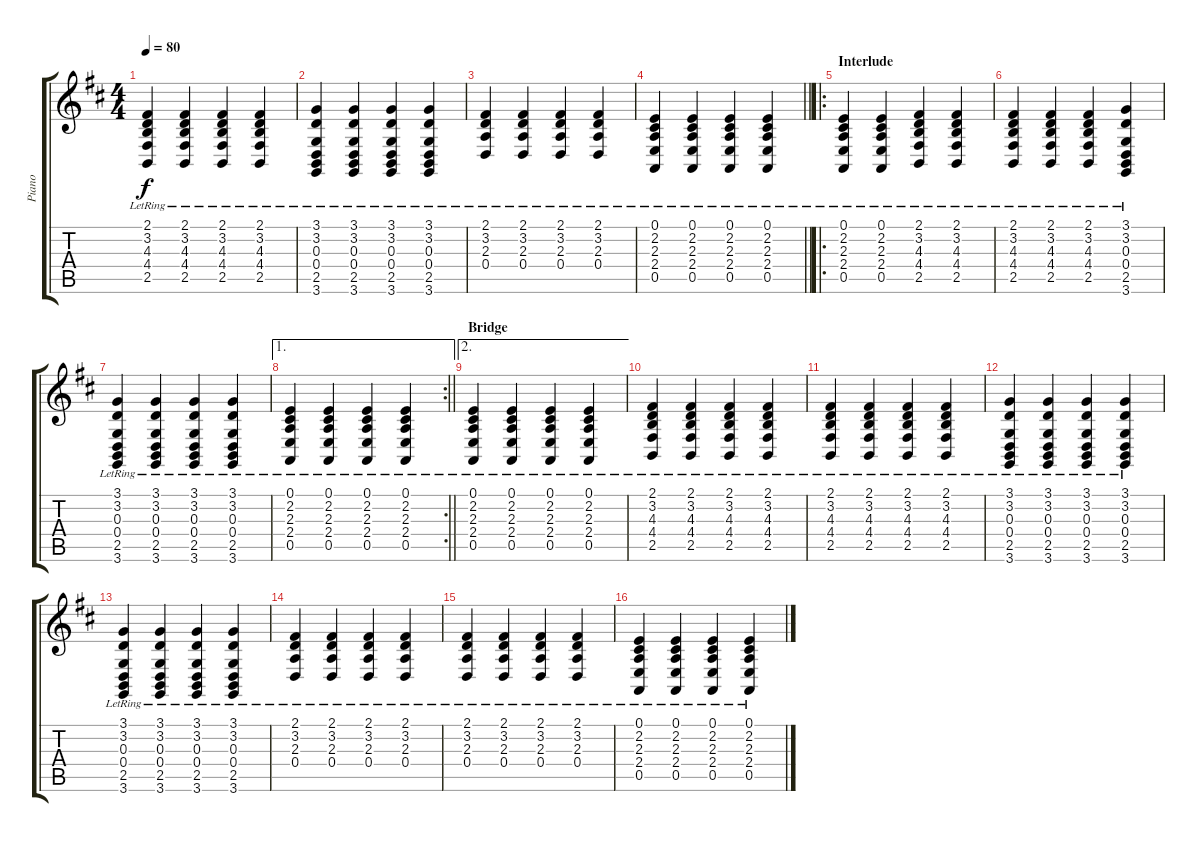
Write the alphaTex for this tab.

\track ("Piano" "Piano") {instrument acousticgrandpiano}
\staff {score tabs}
\tuning (E4 B3 G3 D3 A2 E2) {hide}
\ts (4 4)
\tempo 80
\clef g2
\ks d
(2.1{lr} 3.2{lr} 4.3{lr} 4.4{lr} 2.5{lr}).4{dy f} (2.1{lr} 3.2{lr} 4.3{lr} 4.4{lr} 2.5{lr}).4 (2.1{lr} 3.2{lr} 4.3{lr} 4.4{lr} 2.5{lr}).4 (2.1{lr} 3.2{lr} 4.3{lr} 4.4{lr} 2.5{lr}).4 |
(3.1{lr} 3.2{lr} 0.3{lr} 0.4{lr} 2.5{lr} 3.6{lr}).4 (3.1{lr} 3.2{lr} 0.3{lr} 0.4{lr} 2.5{lr} 3.6{lr}).4 (3.1{lr} 3.2{lr} 0.3{lr} 0.4{lr} 2.5{lr} 3.6{lr}).4 (3.1{lr} 3.2{lr} 0.3{lr} 0.4{lr} 2.5{lr} 3.6{lr}).4 |
(2.1{lr} 3.2{lr} 2.3{lr} 0.4{lr}).4 (2.1{lr} 3.2{lr} 2.3{lr} 0.4{lr}).4 (2.1{lr} 3.2{lr} 2.3{lr} 0.4{lr}).4 (2.1{lr} 3.2{lr} 2.3{lr} 0.4{lr}).4 |
\barLineRight lightlight
(0.1{lr} 2.2{lr} 2.3{lr} 2.4{lr} 0.5{lr}).4 (0.1{lr} 2.2{lr} 2.3{lr} 2.4{lr} 0.5{lr}).4 (0.1{lr} 2.2{lr} 2.3{lr} 2.4{lr} 0.5{lr}).4 (0.1{lr} 2.2{lr} 2.3{lr} 2.4{lr} 0.5{lr}).4 |
\ro
\section ("" "Interlude")
(0.1{lr} 2.2{lr} 2.3{lr} 2.4{lr} 0.5{lr}).4 (0.1{lr} 2.2{lr} 2.3{lr} 2.4{lr} 0.5{lr}).4 (2.1{lr} 3.2{lr} 4.3{lr} 4.4{lr} 2.5{lr}).4 (2.1{lr} 3.2{lr} 4.3{lr} 4.4{lr} 2.5{lr}).4 |
(2.1{lr} 3.2{lr} 4.3{lr} 4.4{lr} 2.5{lr}).4 (2.1{lr} 3.2{lr} 4.3{lr} 4.4{lr} 2.5{lr}).4 (2.1{lr} 3.2{lr} 4.3{lr} 4.4{lr} 2.5{lr}).4 (3.1{lr} 3.2{lr} 0.3{lr} 0.4{lr} 2.5{lr} 3.6).4 |
(3.1{lr} 3.2{lr} 0.3{lr} 0.4{lr} 2.5{lr} 3.6{lr}).4 (3.1{lr} 3.2{lr} 0.3{lr} 0.4{lr} 2.5{lr} 3.6{lr}).4 (3.1{lr} 3.2{lr} 0.3{lr} 0.4{lr} 2.5{lr} 3.6{lr}).4 (3.1{lr} 3.2{lr} 0.3{lr} 0.4{lr} 2.5{lr} 3.6{lr}).4 |
\ae 1
\rc 2
\barLineRight lightlight
(0.1{lr} 2.2{lr} 2.3{lr} 2.4{lr} 0.5{lr}).4 (0.1{lr} 2.2{lr} 2.3{lr} 2.4{lr} 0.5{lr}).4 (0.1{lr} 2.2{lr} 2.3{lr} 2.4{lr} 0.5{lr}).4 (0.1{lr} 2.2{lr} 2.3{lr} 2.4{lr} 0.5{lr}).4 |
\ae 2
\section ("" "Bridge")
(0.1{lr} 2.2{lr} 2.3{lr} 2.4{lr} 0.5{lr}).4 (0.1{lr} 2.2{lr} 2.3{lr} 2.4{lr} 0.5{lr}).4 (0.1{lr} 2.2{lr} 2.3{lr} 2.4{lr} 0.5{lr}).4 (0.1{lr} 2.2{lr} 2.3{lr} 2.4{lr} 0.5{lr}).4 |
(2.1{lr} 3.2{lr} 4.3{lr} 4.4{lr} 2.5{lr}).4 (2.1{lr} 3.2{lr} 4.3{lr} 4.4{lr} 2.5{lr}).4 (2.1{lr} 3.2{lr} 4.3{lr} 4.4{lr} 2.5{lr}).4 (2.1{lr} 3.2{lr} 4.3{lr} 4.4{lr} 2.5{lr}).4 |
(2.1{lr} 3.2{lr} 4.3{lr} 4.4{lr} 2.5{lr}).4 (2.1{lr} 3.2{lr} 4.3{lr} 4.4{lr} 2.5{lr}).4 (2.1{lr} 3.2{lr} 4.3{lr} 4.4{lr} 2.5{lr}).4 (2.1{lr} 3.2{lr} 4.3{lr} 4.4{lr} 2.5{lr}).4 |
(3.1{lr} 3.2{lr} 0.3{lr} 0.4{lr} 2.5{lr} 3.6{lr}).4 (3.1{lr} 3.2{lr} 0.3{lr} 0.4{lr} 2.5{lr} 3.6{lr}).4 (3.1{lr} 3.2{lr} 0.3{lr} 0.4{lr} 2.5{lr} 3.6{lr}).4 (3.1{lr} 3.2{lr} 0.3{lr} 0.4{lr} 2.5{lr} 3.6{lr}).4 |
(3.1{lr} 3.2{lr} 0.3{lr} 0.4{lr} 2.5{lr} 3.6{lr}).4 (3.1{lr} 3.2{lr} 0.3{lr} 0.4{lr} 2.5{lr} 3.6{lr}).4 (3.1{lr} 3.2{lr} 0.3{lr} 0.4{lr} 2.5{lr} 3.6{lr}).4 (3.1{lr} 3.2{lr} 0.3{lr} 0.4{lr} 2.5{lr} 3.6{lr}).4 |
(2.1{lr} 3.2{lr} 2.3{lr} 0.4{lr}).4 (2.1{lr} 3.2{lr} 2.3{lr} 0.4{lr}).4 (2.1{lr} 3.2{lr} 2.3{lr} 0.4{lr}).4 (2.1{lr} 3.2{lr} 2.3{lr} 0.4{lr}).4 |
(2.1{lr} 3.2{lr} 2.3{lr} 0.4{lr}).4 (2.1{lr} 3.2{lr} 2.3{lr} 0.4{lr}).4 (2.1{lr} 3.2{lr} 2.3{lr} 0.4{lr}).4 (2.1{lr} 3.2{lr} 2.3{lr} 0.4{lr}).4 |
(0.1{lr} 2.2{lr} 2.3{lr} 2.4{lr} 0.5{lr}).4 (0.1{lr} 2.2{lr} 2.3{lr} 2.4{lr} 0.5{lr}).4 (0.1{lr} 2.2{lr} 2.3{lr} 2.4{lr} 0.5{lr}).4 (0.1{lr} 2.2{lr} 2.3{lr} 2.4{lr} 0.5{lr}).4
